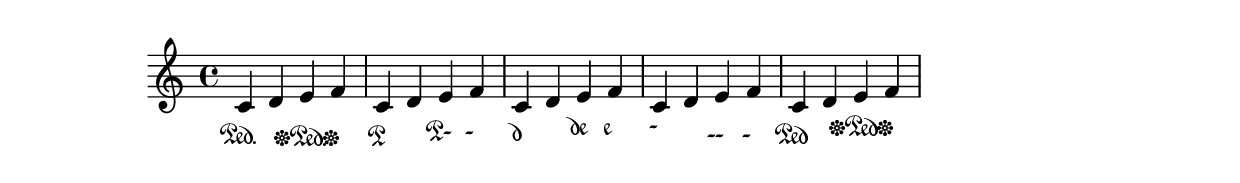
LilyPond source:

%% DO NOT EDIT this file manually; it is automatically
%% generated from LSR http://lsr.dsi.unimi.it
%% Make any changes in LSR itself, or in Documentation/snippets/new/ ,
%% and then run scripts/auxiliar/makelsr.py
%%
%% This file is in the public domain.
\version "2.14.2"

\header {
  lsrtags = "keyboards, tweaks-and-overrides"

  texidoc = "
@code{Staff.pedalSustainStrings} can be used to set the text used for
pedal down and up.  Note that the only valid strings are those found in
the list of pedal glyphs - the values used this snippet constitute an
exhaustive list.

"
  doctitle = "Changing the text for sustain markings"
} % begin verbatim


sustainNotes = { c4\sustainOn d e\sustainOff\sustainOn f\sustainOff }

\relative c' {
  \sustainNotes
  \set Staff.pedalSustainStrings = #'("P" "P-" "-")
  \sustainNotes
  \set Staff.pedalSustainStrings = #'("d" "de" "e")
  \sustainNotes
  \set Staff.pedalSustainStrings = #'("M" "M-" "-")
  \sustainNotes
  \set Staff.pedalSustainStrings = #'("Ped" "*Ped" "*")
  \sustainNotes
}
